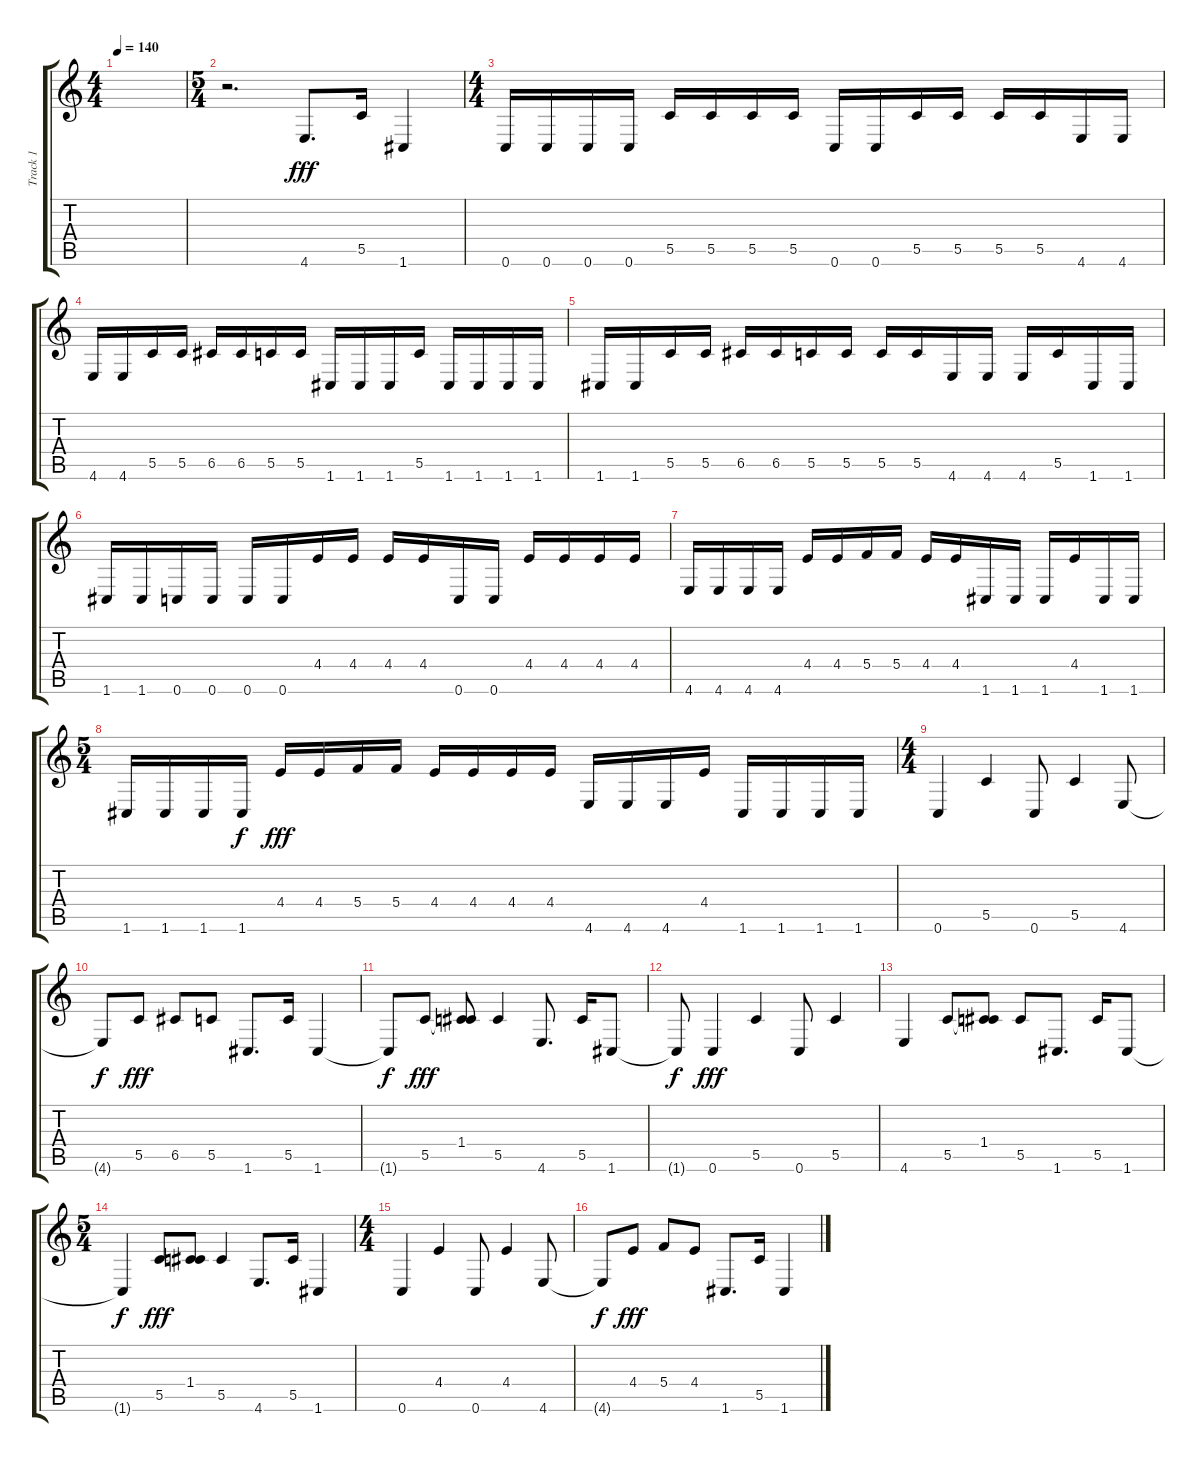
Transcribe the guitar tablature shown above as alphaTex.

\track ("Track 1" "Track 1") {instrument distortionguitar}
\staff {score tabs}
\tuning (D4 A3 F3 C3 G2 C2) {hide}
\ts (4 4)
\tempo 140
\clef g2
\ks c
|
\ts (5 4)
r.2{d} 4.6.8{d dy fff} 5.5.16 1.6.4 |
\ts (4 4)
0.6.16 0.6.16 0.6.16 0.6.16 5.5.16 5.5.16 5.5.16 5.5.16 0.6.16 0.6.16 5.5.16 5.5.16 5.5.16 5.5.16 4.6.16 4.6.16 |
4.6.16 4.6.16 5.5.16 5.5.16 6.5.16 6.5.16 5.5.16 5.5.16 1.6.16 1.6.16 1.6.16 5.5.16 1.6.16 1.6.16 1.6.16 1.6.16 |
1.6.16 1.6.16 5.5.16 5.5.16 6.5.16 6.5.16 5.5.16 5.5.16 5.5.16 5.5.16 4.6.16 4.6.16 4.6.16 5.5.16 1.6.16 1.6.16 |
1.6.16 1.6.16 0.6.16 0.6.16 0.6.16 0.6.16 4.4.16 4.4.16 4.4.16 4.4.16 0.6.16 0.6.16 4.4.16 4.4.16 4.4.16 4.4.16 |
4.6.16 4.6.16 4.6.16 4.6.16 4.4.16 4.4.16 5.4.16 5.4.16 4.4.16 4.4.16 1.6.16 1.6.16 1.6.16 4.4.16 1.6.16 1.6.16 |
\ts (5 4)
1.6.16 1.6.16 1.6.16 1.6.16{dy f} 4.4.16{dy fff} 4.4.16 5.4.16 5.4.16 4.4.16 4.4.16 4.4.16 4.4.16 4.6.16 4.6.16 4.6.16 4.4.16 1.6.16 1.6.16 1.6.16 1.6.16 |
\ts (4 4)
0.6.4 5.5.4 0.6.8 5.5.4 4.6.8 |
4.6{t}.8{dy f} 5.5.8{dy fff} 6.5.8 5.5.8 1.6.8{d} 5.5.16 1.6.4 |
1.6{t}.8{dy f} 5.5.8{dy fff} (1.4 5.5{t}).8 5.5.4 4.6.8{d} 5.5.16 1.6.8 |
1.6{t}.8{dy f} 0.6.4{dy fff} 5.5.4 0.6.8 5.5.4 |
4.6.4 5.5.8 (1.4 5.5{t}).8 5.5.8 1.6.8{d} 5.5.16 1.6.8 |
\ts (5 4)
1.6{t}.4{dy f} 5.5.8{dy fff} (1.4 5.5{t}).8 5.5.4 4.6.8{d} 5.5.16 1.6.4 |
\ts (4 4)
0.6.4 4.4.4 0.6.8 4.4.4 4.6.8 |
4.6{t}.8{dy f} 4.4.8{dy fff} 5.4.8 4.4.8 1.6.8{d} 5.5.16 1.6.4
